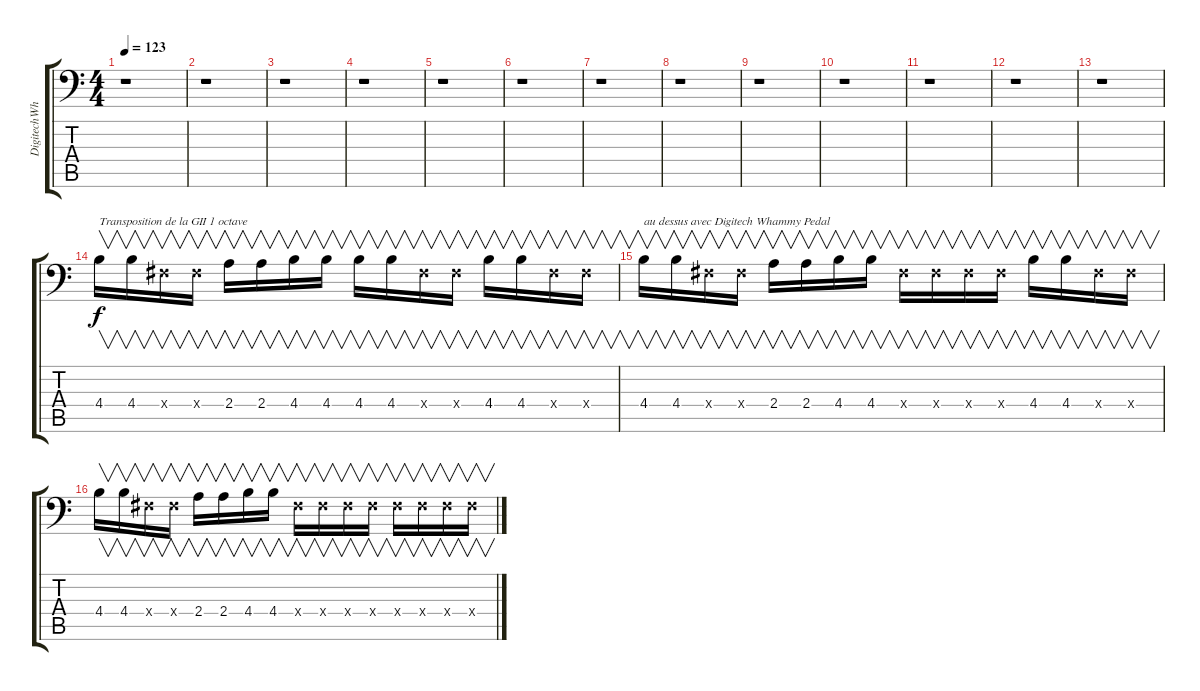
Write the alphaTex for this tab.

\track ("DigitechWhammyPedal +1oct" "DigitechWh") {instrument distortionguitar}
\staff {score tabs}
\tuning (D4 A3 F3 G2 D2 A1) {hide}
\ts (4 4)
\tempo 123
\clef f4
\ks c
r.1{dy f} |
r.1 |
r.1 |
r.1 |
r.1 |
r.1 |
r.1 |
r.1 |
r.1 |
r.1 |
r.1 |
r.1 |
r.1 |
4.4.16{v txt "Transposition de la GII 1 octave "} 4.4.16{v} -1.4{x}.16{v} -1.4{x}.16{v} 2.4.16{v} 2.4.16{v} 4.4.16{v} 4.4.16{v} 4.4.16{v} 4.4.16{v} -1.4{x}.16{v} -1.4{x}.16{v} 4.4.16{v} 4.4.16{v} -1.4{x}.16{v} -1.4{x}.16{v} |
4.4.16{v txt "au dessus avec Digitech Whammy Pedal"} 4.4.16{v} -1.4{x}.16{v} -1.4{x}.16{v} 2.4.16{v} 2.4.16{v} 4.4.16{v} 4.4.16{v} -1.4{x}.16{v} -1.4{x}.16{v} -1.4{x}.16{v} -1.4{x}.16{v} 4.4.16{v} 4.4.16{v} -1.4{x}.16{v} -1.4{x}.16{v} |
4.4.16{v} 4.4.16{v} -1.4{x}.16{v} -1.4{x}.16{v} 2.4.16{v} 2.4.16{v} 4.4.16{v} 4.4.16{v} -1.4{x}.16{v} -1.4{x}.16{v} -1.4{x}.16{v} -1.4{x}.16{v} -1.4{x}.16{v} -1.4{x}.16{v} -1.4{x}.16{v} -1.4{x}.16{v}
